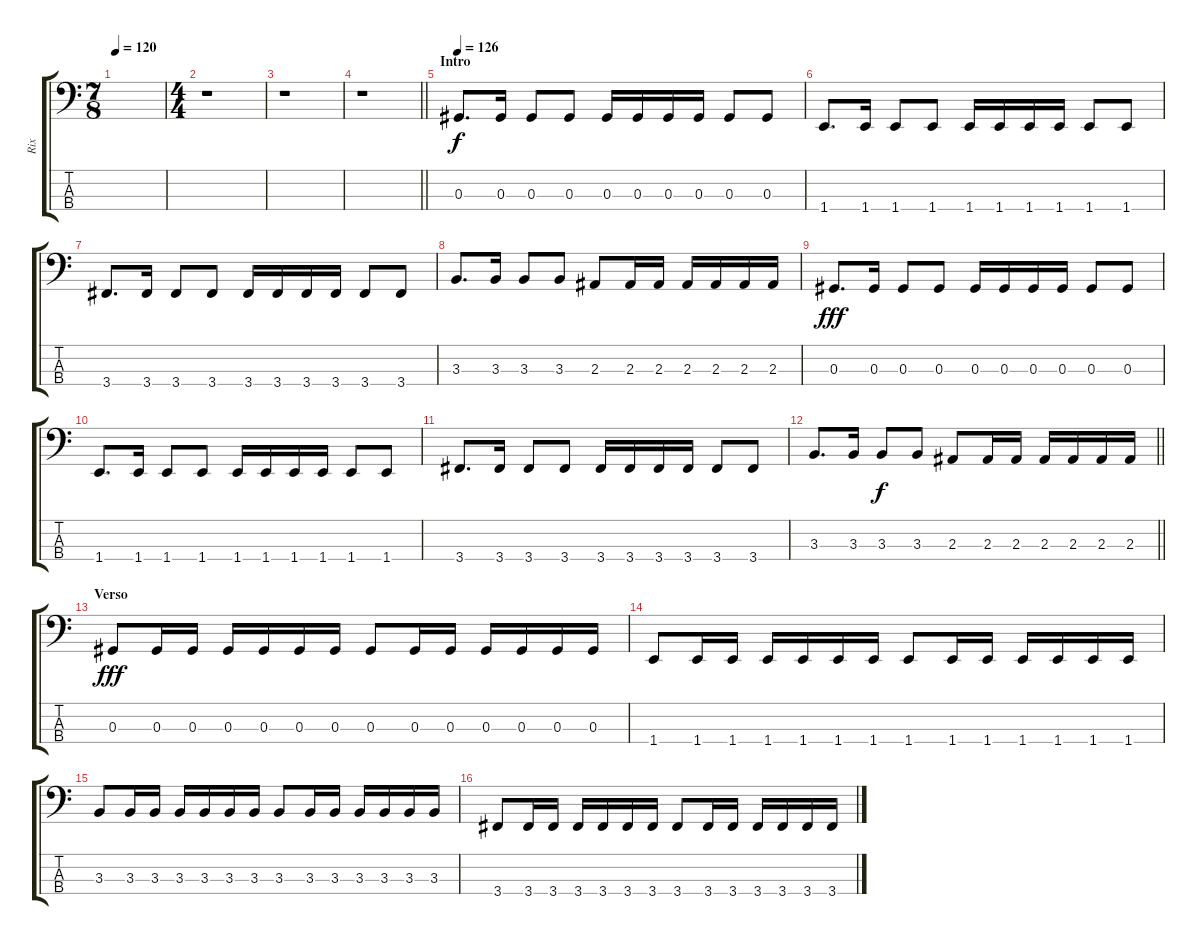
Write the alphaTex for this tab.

\track ("Rix" "Rix") {instrument electricbasspick}
\staff {score tabs}
\tuning (Gb2 Db2 Ab1 Eb1) {hide}
\ts (7 8)
\tempo 120
\clef f4
\ks c
|
\ts (4 4)
r.1 |
r.1 |
\barLineRight lightlight
r.1 |
\section ("" "Intro")
\tempo 126
0.3.8{d} 0.3.16 0.3.8 0.3.8 0.3.16 0.3.16 0.3.16 0.3.16 0.3.8 0.3.8 |
1.4.8{d} 1.4.16 1.4.8 1.4.8 1.4.16 1.4.16 1.4.16 1.4.16 1.4.8 1.4.8 |
3.4.8{d} 3.4.16 3.4.8 3.4.8 3.4.16 3.4.16 3.4.16 3.4.16 3.4.8 3.4.8 |
3.3.8{d} 3.3.16 3.3.8{dy f} 3.3.8 2.3.8 2.3.16 2.3.16 2.3.16 2.3.16 2.3.16 2.3.16 |
0.3.8{d dy fff} 0.3.16 0.3.8 0.3.8 0.3.16 0.3.16 0.3.16 0.3.16 0.3.8 0.3.8 |
1.4.8{d} 1.4.16 1.4.8 1.4.8 1.4.16 1.4.16 1.4.16 1.4.16 1.4.8 1.4.8 |
3.4.8{d} 3.4.16 3.4.8 3.4.8 3.4.16 3.4.16 3.4.16 3.4.16 3.4.8 3.4.8 |
\barLineRight lightlight
3.3.8{d} 3.3.16 3.3.8{dy f} 3.3.8 2.3.8 2.3.16 2.3.16 2.3.16 2.3.16 2.3.16 2.3.16 |
\section ("" "Verso")
0.3.8{dy fff} 0.3.16 0.3.16 0.3.16 0.3.16 0.3.16 0.3.16 0.3.8 0.3.16 0.3.16 0.3.16 0.3.16 0.3.16 0.3.16 |
1.4.8 1.4.16 1.4.16 1.4.16 1.4.16 1.4.16 1.4.16 1.4.8 1.4.16 1.4.16 1.4.16 1.4.16 1.4.16 1.4.16 |
3.3.8 3.3.16 3.3.16 3.3.16 3.3.16 3.3.16 3.3.16 3.3.8 3.3.16 3.3.16 3.3.16 3.3.16 3.3.16 3.3.16 |
3.4.8 3.4.16 3.4.16 3.4.16 3.4.16 3.4.16 3.4.16 3.4.8 3.4.16 3.4.16 3.4.16 3.4.16 3.4.16 3.4.16
